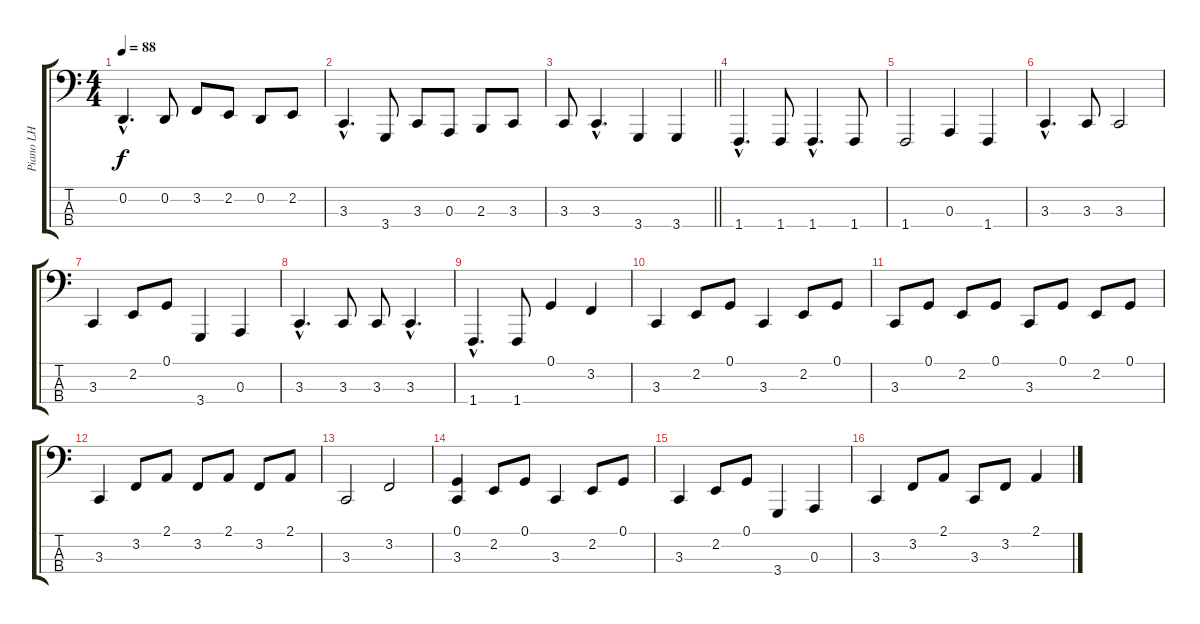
\track ("Piano LH" "Piano LH") {instrument acousticgrandpiano}
\staff {score tabs}
\tuning (G2 D2 A1 E1) {hide}
\ts (4 4)
\tempo 88
\clef f4
\ks c
0.2{hac}.4{d dy f} 0.2.8 3.2.8 2.2.8 0.2.8 2.2.8 |
3.3{hac}.4{d} 3.4.8 3.3.8 0.3.8 2.3.8 3.3.8 |
\barLineRight lightlight
3.3.8 3.3{hac}.4{d} 3.4.4 3.4.4 |
1.4{hac}.4{d} 1.4.8 1.4{hac}.4{d} 1.4.8 |
1.4.2 0.3.4 1.4.4 |
3.3{hac}.4{d} 3.3.8 3.3.2 |
3.3.4 2.2.8 0.1.8 3.4.4 0.3.4 |
3.3{hac}.4{d} 3.3.8 3.3.8 3.3{hac}.4{d} |
1.4{hac}.4{d} 1.4.8 0.1.4 3.2.4 |
3.3.4 2.2.8 0.1.8 3.3.4 2.2.8 0.1.8 |
3.3.8 0.1.8 2.2.8 0.1.8 3.3.8 0.1.8 2.2.8 0.1.8 |
3.3.4 3.2.8 2.1.8 3.2.8 2.1.8 3.2.8 2.1.8 |
3.3.2 3.2.2 |
(0.1 3.3).4 2.2.8 0.1.8 3.3.4 2.2.8 0.1.8 |
3.3.4 2.2.8 0.1.8 3.4.4 0.3.4 |
3.3.4 3.2.8 2.1.8 3.3.8 3.2.8 2.1.4
